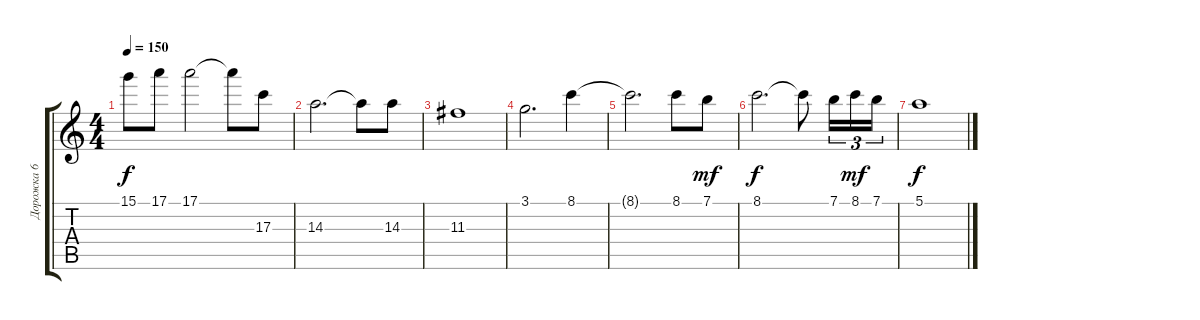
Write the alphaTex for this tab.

\track ("Дорожка 6" "Дорожка 6") {instrument overdrivenguitar}
\staff {score tabs}
\tuning (E4 B3 G3 D3 A2 E2) {hide}
\ts (4 4)
\tempo 150
\clef g2
\ks c
15.1.8{dy f} 17.1.8 17.1.2 17.1{t}.8 17.3.8 |
14.3.2{d} 14.3{t}.8 14.3.8 |
11.3.1 |
3.1.2{d} 8.1.4 |
8.1{t}.2{d} 8.1.8 7.1.8{dy mf} |
8.1.2{d dy f} 8.1{t}.8 7.1.16{tu (3 2)} 8.1.16{tu (3 2) dy mf} 7.1.16{tu (3 2)} |
5.1.1{dy f}
